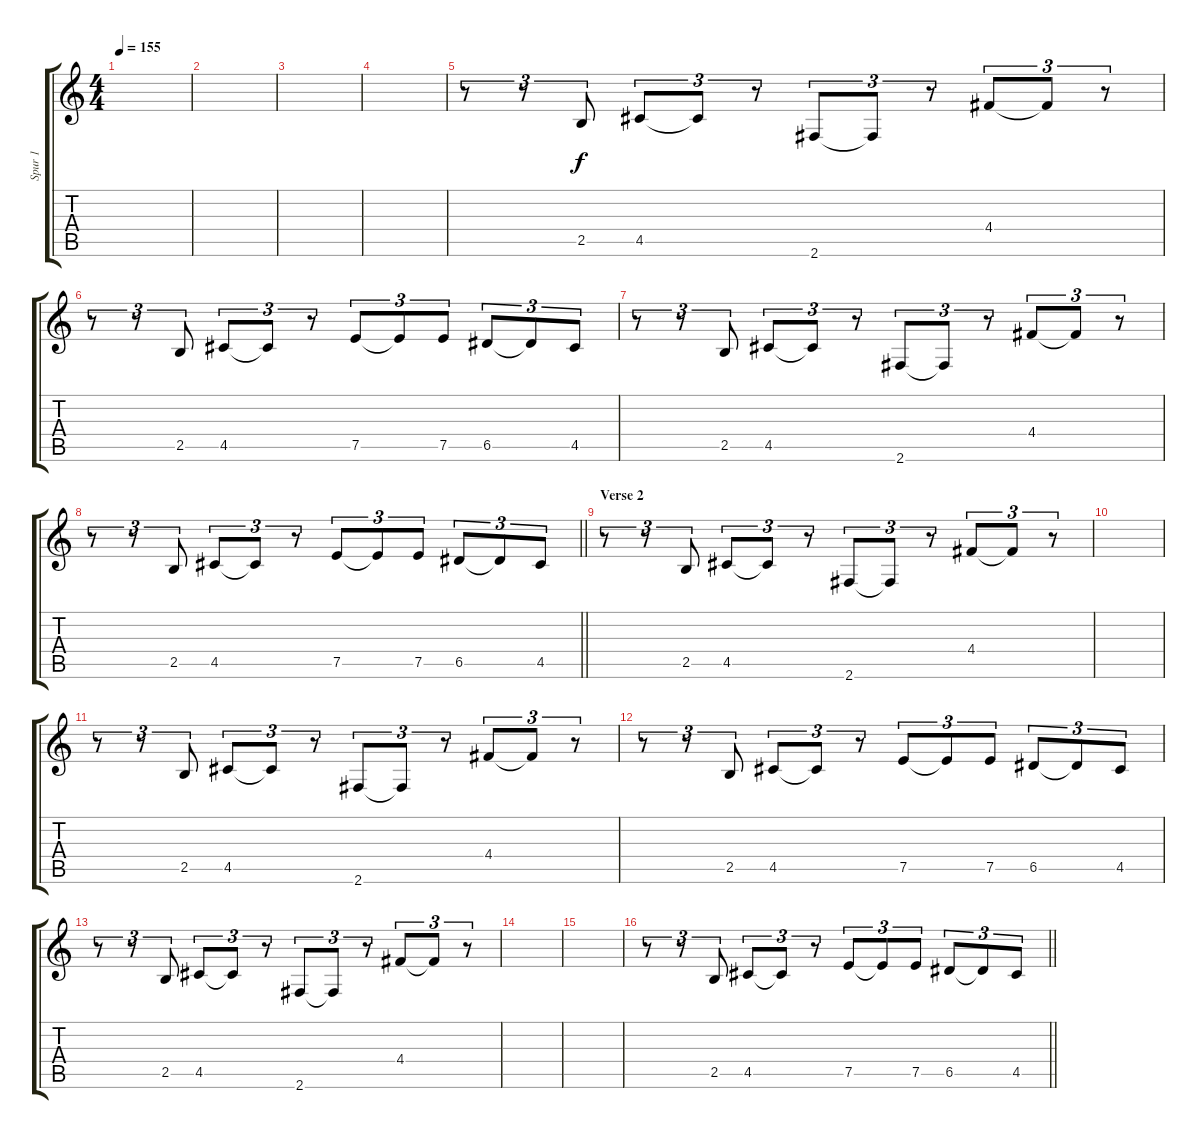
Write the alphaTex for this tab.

\track ("Spur 1" "Spur 1") {instrument overdrivenguitar}
\staff {score tabs}
\tuning (E4 B3 G3 D3 A2 E2) {hide}
\ts (4 4)
\tempo 155
\clef g2
\ks c
|
|
|
|
r.8{tu (3 2)} r.8{tu (3 2)} 2.5.8{tu (3 2)} 4.5.8{tu (3 2)} 4.5{t}.8{tu (3 2)} r.8{tu (3 2)} 2.6.8{tu (3 2)} 2.6{t}.8{tu (3 2)} r.8{tu (3 2)} 4.4.8{tu (3 2)} 4.4{t}.8{tu (3 2)} r.8{tu (3 2)} |
r.8{tu (3 2)} r.8{tu (3 2)} 2.5.8{tu (3 2)} 4.5.8{tu (3 2)} 4.5{t}.8{tu (3 2)} r.8{tu (3 2)} 7.5.8{tu (3 2)} 7.5{t}.8{tu (3 2)} 7.5.8{tu (3 2)} 6.5.8{tu (3 2)} 6.5{t}.8{tu (3 2)} 4.5.8{tu (3 2)} |
r.8{tu (3 2)} r.8{tu (3 2)} 2.5.8{tu (3 2)} 4.5.8{tu (3 2)} 4.5{t}.8{tu (3 2)} r.8{tu (3 2)} 2.6.8{tu (3 2)} 2.6{t}.8{tu (3 2)} r.8{tu (3 2)} 4.4.8{tu (3 2)} 4.4{t}.8{tu (3 2)} r.8{tu (3 2)} |
\barLineRight lightlight
r.8{tu (3 2)} r.8{tu (3 2)} 2.5.8{tu (3 2)} 4.5.8{tu (3 2)} 4.5{t}.8{tu (3 2)} r.8{tu (3 2)} 7.5.8{tu (3 2)} 7.5{t}.8{tu (3 2)} 7.5.8{tu (3 2)} 6.5.8{tu (3 2)} 6.5{t}.8{tu (3 2)} 4.5.8{tu (3 2)} |
\section ("" "Verse 2")
r.8{tu (3 2)} r.8{tu (3 2)} 2.5.8{tu (3 2)} 4.5.8{tu (3 2)} 4.5{t}.8{tu (3 2)} r.8{tu (3 2)} 2.6.8{tu (3 2)} 2.6{t}.8{tu (3 2)} r.8{tu (3 2)} 4.4.8{tu (3 2)} 4.4{t}.8{tu (3 2)} r.8{tu (3 2)} |
|
r.8{tu (3 2)} r.8{tu (3 2)} 2.5.8{tu (3 2)} 4.5.8{tu (3 2)} 4.5{t}.8{tu (3 2)} r.8{tu (3 2)} 2.6.8{tu (3 2)} 2.6{t}.8{tu (3 2)} r.8{tu (3 2)} 4.4.8{tu (3 2)} 4.4{t}.8{tu (3 2)} r.8{tu (3 2)} |
r.8{tu (3 2)} r.8{tu (3 2)} 2.5.8{tu (3 2)} 4.5.8{tu (3 2)} 4.5{t}.8{tu (3 2)} r.8{tu (3 2)} 7.5.8{tu (3 2)} 7.5{t}.8{tu (3 2)} 7.5.8{tu (3 2)} 6.5.8{tu (3 2)} 6.5{t}.8{tu (3 2)} 4.5.8{tu (3 2)} |
r.8{tu (3 2)} r.8{tu (3 2)} 2.5.8{tu (3 2)} 4.5.8{tu (3 2)} 4.5{t}.8{tu (3 2)} r.8{tu (3 2)} 2.6.8{tu (3 2)} 2.6{t}.8{tu (3 2)} r.8{tu (3 2)} 4.4.8{tu (3 2)} 4.4{t}.8{tu (3 2)} r.8{tu (3 2)} |
|
|
\barLineRight lightlight
r.8{tu (3 2)} r.8{tu (3 2)} 2.5.8{tu (3 2)} 4.5.8{tu (3 2)} 4.5{t}.8{tu (3 2)} r.8{tu (3 2)} 7.5.8{tu (3 2)} 7.5{t}.8{tu (3 2)} 7.5.8{tu (3 2)} 6.5.8{tu (3 2)} 6.5{t}.8{tu (3 2)} 4.5.8{tu (3 2)}
